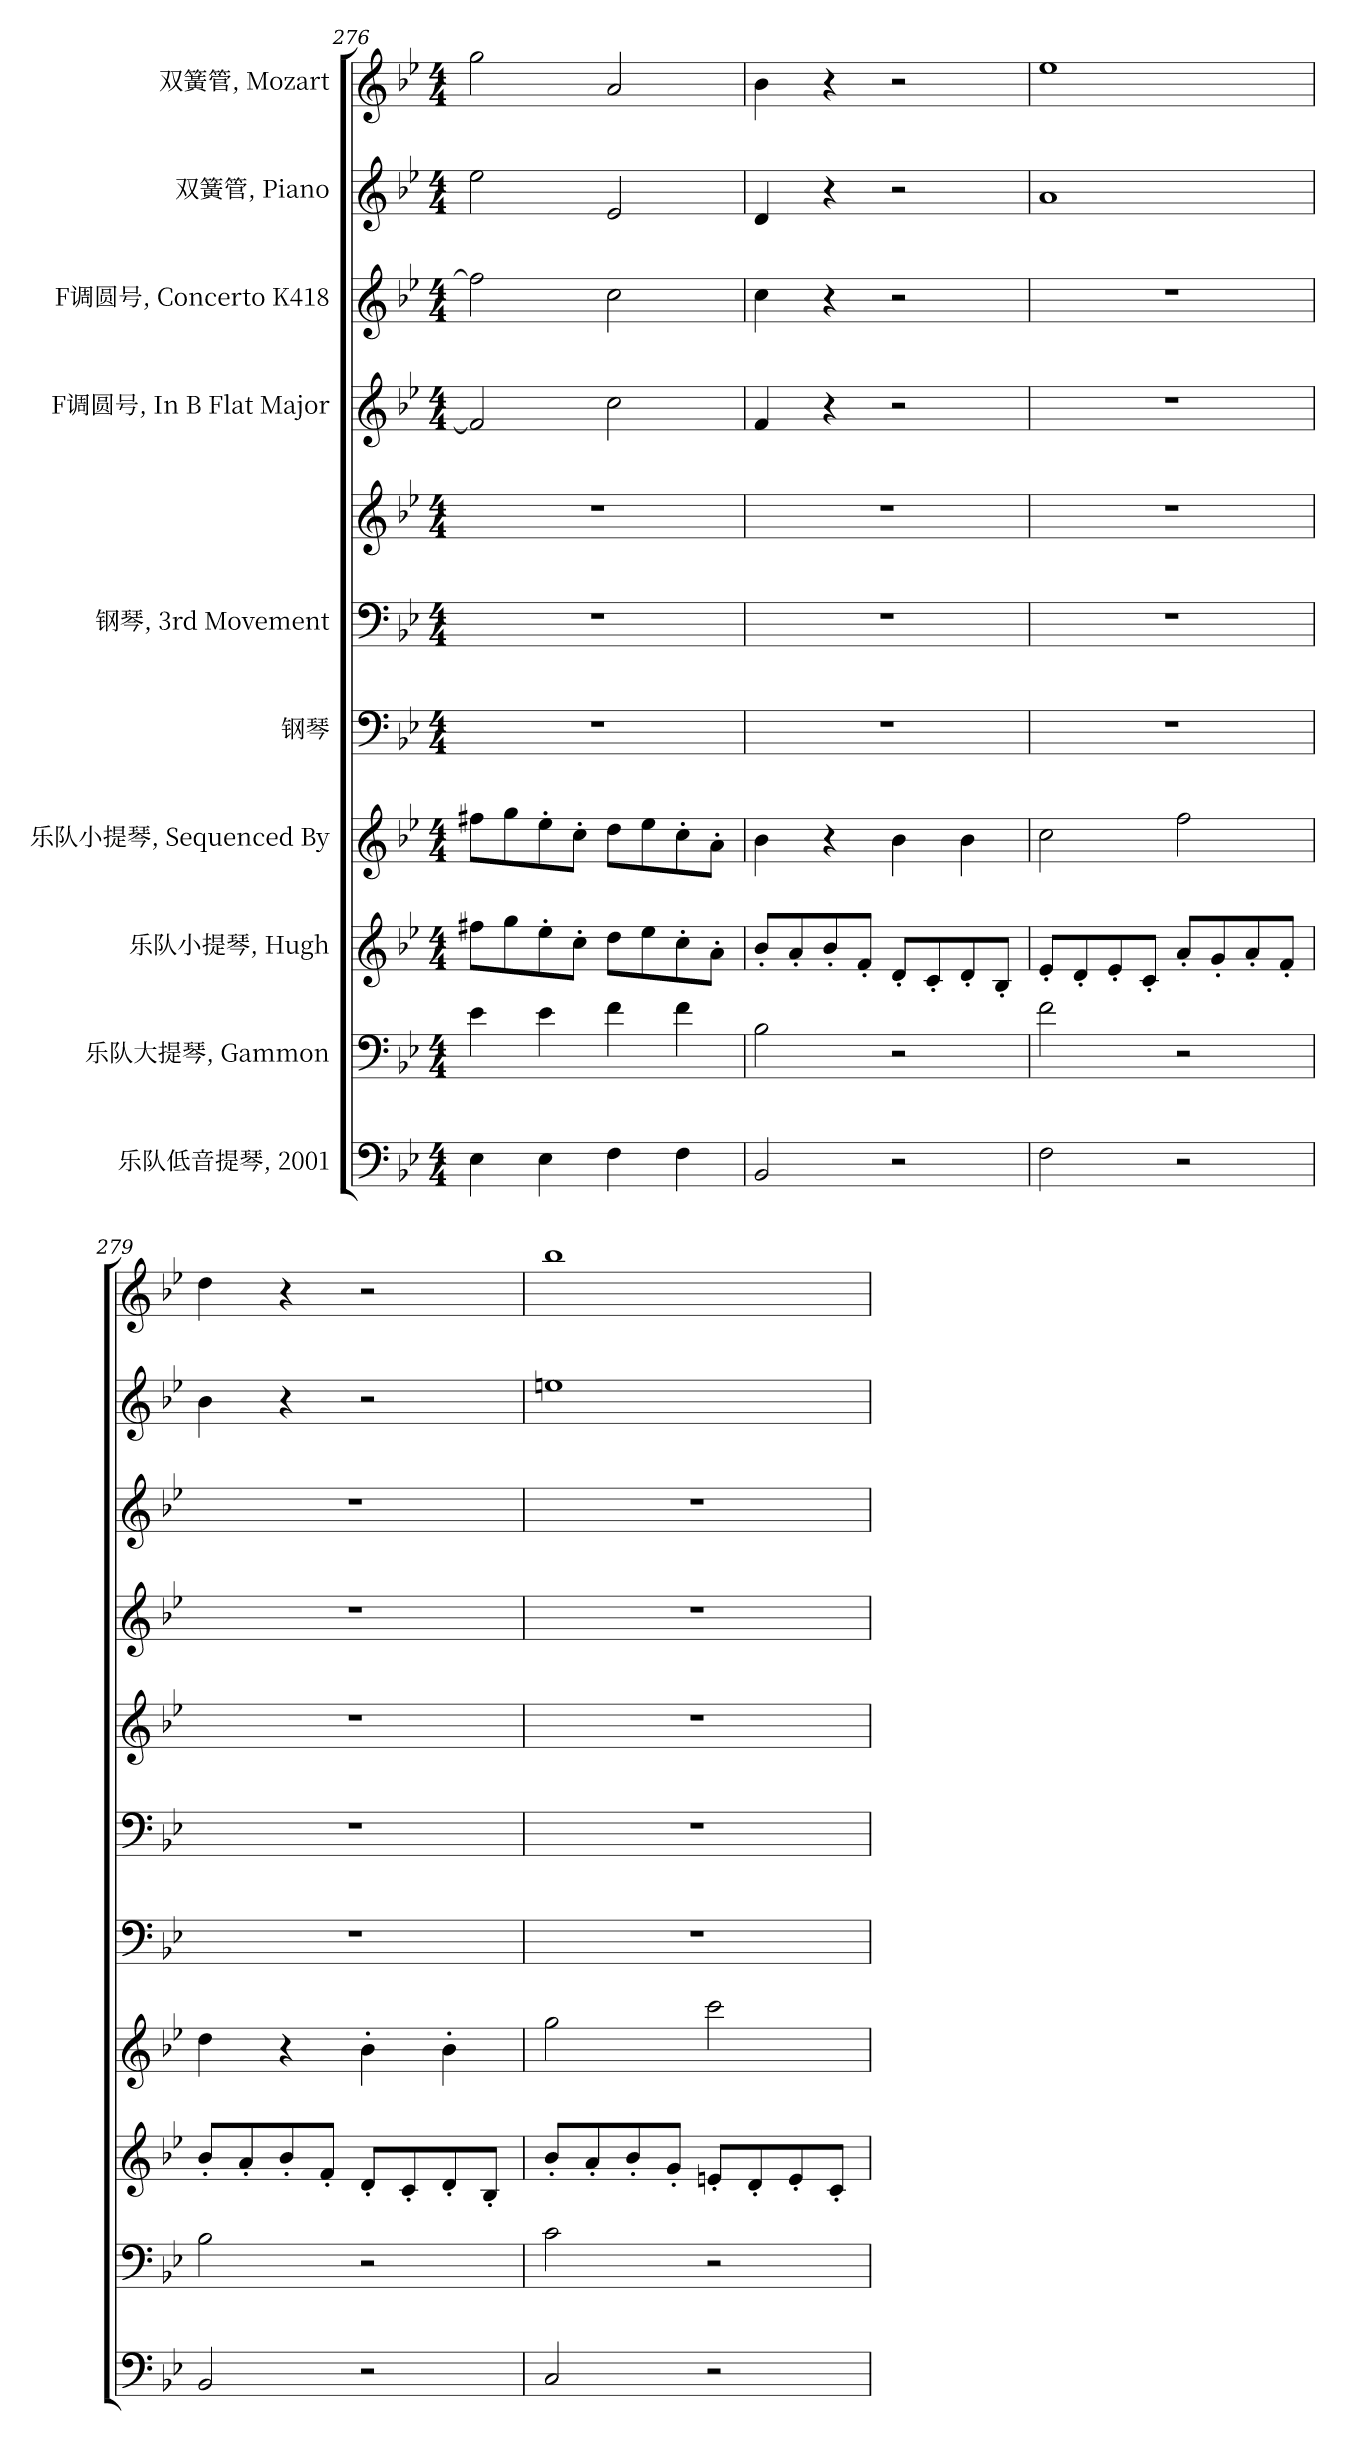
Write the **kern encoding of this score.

**kern	**kern	**kern	**kern	**kern	**kern	**kern	**kern	**kern	**kern	**kern
*part10	*part9	*part8	*part7	*part6	*part5	*part5	*part4	*part3	*part2	*part1
*staff11	*staff10	*staff9	*staff8	*staff7	*staff6	*staff5	*staff4	*staff3	*staff2	*staff1
*I"乐队低音提琴, 2001	*I"乐队大提琴, Gammon	*I"乐队小提琴,  Hugh	*I"乐队小提琴, Sequenced By	*I"钢琴	*I"钢琴, 3rd Movement	*	*I"F调圆号, In B Flat Major	*I"F调圆号, Concerto K418	*I"双簧管,  Piano	*I"双簧管,  Mozart
*clefF4	*clefF4	*clefG2	*clefG2	*clefF4	*clefF4	*clefG2	*clefG2	*clefG2	*clefG2	*clefG2
*ITrd7c12	*	*	*	*	*	*	*ITrd4c7	*ITrd4c7	*	*
*k[b-e-]	*k[b-e-]	*k[b-e-]	*k[b-e-]	*k[b-e-]	*k[b-e-]	*k[b-e-]	*k[b-e-a-]	*k[b-e-a-]	*k[b-e-]	*k[b-e-]
*M4/4	*M4/4	*M4/4	*M4/4	*M4/4	*M4/4	*M4/4	*M4/4	*M4/4	*M4/4	*M4/4
=276	=276	=276	=276	=276	=276	=276	=276	=276	=276	=276
4EE-\	4e-\	8ff#X\L	8ff#X\L	1r	1r	1r	2B-/]	2b-\]	2ee-\	2gg\
.	.	8gg\	8gg\	.	.	.	.	.	.	.
4EE-\	4e-\	8ee-'\	8ee-'\	.	.	.	.	.	.	.
.	.	8cc'\J	8cc'\J	.	.	.	.	.	.	.
4FF\	4f\	8dd\L	8dd\L	.	.	.	2f\	2f\	2e-/	2a/
.	.	8ee-\	8ee-\	.	.	.	.	.	.	.
4FF\	4f\	8cc'\	8cc'\	.	.	.	.	.	.	.
.	.	8a'\J	8a'\J	.	.	.	.	.	.	.
=277	=277	=277	=277	=277	=277	=277	=277	=277	=277	=277
2BBB-/	2B-\	8b-'/L	4b-\	1r	1r	1r	4B-/	4f\	4d/	4b-\
.	.	8a'/	.	.	.	.	.	.	.	.
.	.	8b-'/	4r	.	.	.	4r	4r	4r	4r
.	.	8f'/J	.	.	.	.	.	.	.	.
2r	2r	8d'/L	4b-\	.	.	.	2r	2r	2r	2r
.	.	8c'/	.	.	.	.	.	.	.	.
.	.	8d'/	4b-\	.	.	.	.	.	.	.
.	.	8B-'/J	.	.	.	.	.	.	.	.
=278	=278	=278	=278	=278	=278	=278	=278	=278	=278	=278
2FF\	2f\	8e-'/L	2cc\	1r	1r	1r	1r	1r	1a	1ee-
.	.	8d'/	.	.	.	.	.	.	.	.
.	.	8e-'/	.	.	.	.	.	.	.	.
.	.	8c'/J	.	.	.	.	.	.	.	.
2r	2r	8a'/L	2ff\	.	.	.	.	.	.	.
.	.	8g'/	.	.	.	.	.	.	.	.
.	.	8a'/	.	.	.	.	.	.	.	.
.	.	8f'/J	.	.	.	.	.	.	.	.
!!LO:PB:g=z
=279	=279	=279	=279	=279	=279	=279	=279	=279	=279	=279
2BBB-/	2B-\	8b-'/L	4dd\	1r	1r	1r	1r	1r	4b-\	4dd\
.	.	8a'/	.	.	.	.	.	.	.	.
.	.	8b-'/	4r	.	.	.	.	.	4r	4r
.	.	8f'/J	.	.	.	.	.	.	.	.
2r	2r	8d'/L	4b-'\	.	.	.	.	.	2r	2r
.	.	8c'/	.	.	.	.	.	.	.	.
.	.	8d'/	4b-'\	.	.	.	.	.	.	.
.	.	8B-'/J	.	.	.	.	.	.	.	.
=280	=280	=280	=280	=280	=280	=280	=280	=280	=280	=280
2CC/	2c\	8b-'/L	2gg\	1r	1r	1r	1r	1r	1een	1bb-
.	.	8a'/	.	.	.	.	.	.	.	.
.	.	8b-'/	.	.	.	.	.	.	.	.
.	.	8g'/J	.	.	.	.	.	.	.	.
2r	2r	8en'/L	2ccc\	.	.	.	.	.	.	.
.	.	8d'/	.	.	.	.	.	.	.	.
.	.	8e'/	.	.	.	.	.	.	.	.
.	.	8c'/J	.	.	.	.	.	.	.	.
=	=	=	=	=	=	=	=	=	=	=
*-	*-	*-	*-	*-	*-	*-	*-	*-	*-	*-
